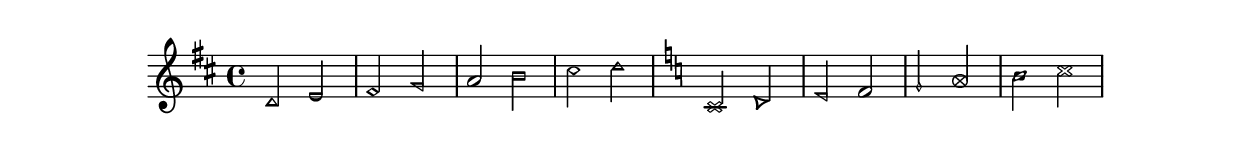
%% Do not edit this file; it is auto-generated from LSR http://lsr.dsi.unimi.it
%% This file is in the public domain.
\version "2.11.51"

\header {
  lsrtags = "pitches, editorial-annotations"

  doctitle = "Applying note head styles depending on the step of the scale"
  doctitlees = "Aplicar estilos de cabeza según la nota de la escala"
  texidoces = "
La propiedad @code{shapeNoteStyles} se puede usar para definir varios
estilos de cabezas de nota para cada grado de la escala (según esté
establecido por la armadura o por la propiedad \"tonic\"). Esta
propiedad requiere un conjunto de símbolos, que pueden ser puramente
arbitrarios (se permiten expresiones geométricas como @code{triangle},
triángulo, @code{cross}, aspas, y @code{xcircle}, círculo con aspas) o
basados en una antigua tradición americana de grabado (ciertos nombres
de nota latinos trambién se permiten).

Dicho esto, para imitar antiguos cancioneros americanos, existen
varios estilos predefinidos de cabezas de nota disponibles a través de
instrucciones de abreviatura como @code{\aikenHeads} o
@code{\sacredHarpHeads}.

Este ejemplo muestra distintas formas de obtener cabezas de notas con
forma, y muestra la capacidad de transportar una melodía sin perder la
correspondencia entre las funciones armónicas y los estilos de cabezas
de nota.

"

  texidoc = "
The @code{shapeNoteStyles} property can be used to define various note
head styles for each step of the scale (as set by the key signature or
the \"tonic\" property). This property requires a set of symbols, which
can be purely arbitrary (geometrical expressions such as
@code{triangle}, @code{cross}, and @code{xcircle} are allowed) or based
on old American engraving tradition (some latin note names are also
allowed).

That said, to imitate old American song books, there are several
predefined note head styles available through shortcut commands such as
@code{\\aikenHeads} or @code{\\sacredHarpHeads}.

This example shows different ways to obtain shape note heads, and
demonstrates the ability to transpose a melody without losing the
correspondence between harmonic functions and note head styles. 

"
  doctitle = "Applying note head styles depending on the step of the scale"
} % begin verbatim
fragment = {
  \key c \major
  c2 d
  e2 f
  g2 a
  b2 c
}

\score {
  \new Staff {
    \transpose c d 
    \relative c' {
      \set shapeNoteStyles = ##(do re mi fa #f la ti)
      \fragment
    }
    
    \relative c' {
      \set shapeNoteStyles  = ##(cross triangle fa #f mensural xcircle diamond)
      \fragment
    }
  }
}

